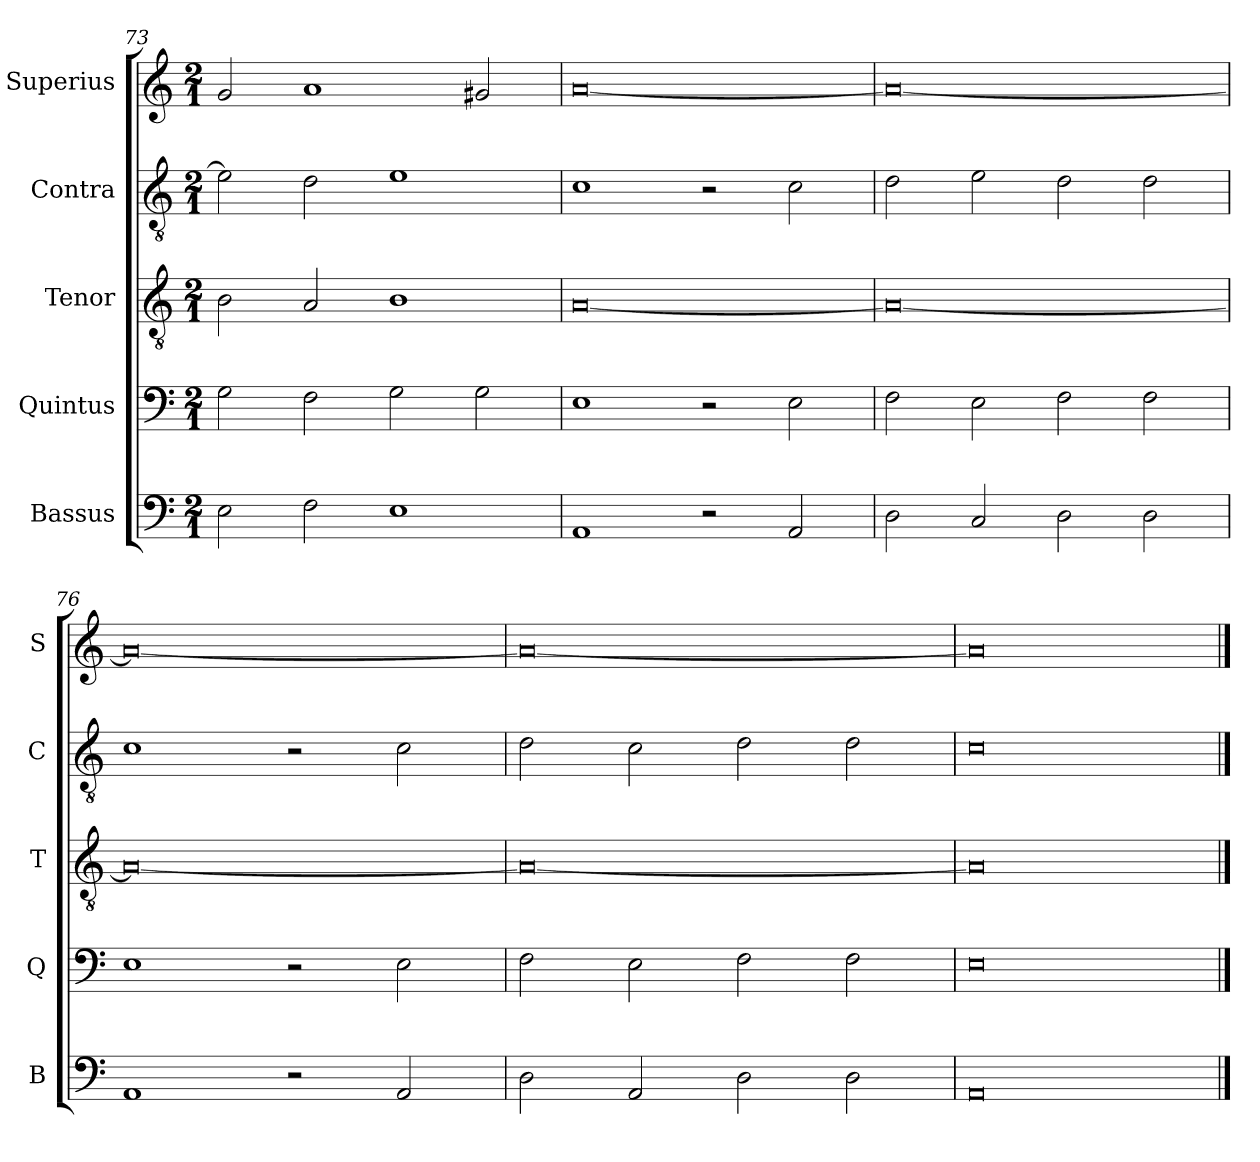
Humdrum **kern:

**kern	**kern	**kern	**kern	**kern
*part5	*part4	*part3	*part2	*part1
*staff5	*staff4	*staff3	*staff2	*staff1
*I"Bassus	*I"Quintus	*I"Tenor	*I"Contra	*I"Superius
*I'B	*I'Q	*I'T	*I'C	*I'S
*clefF4	*clefF4	*clefGv2	*clefGv2	*clefG2
*k[]	*k[]	*k[]	*k[]	*k[]
*M2/1	*M2/1	*M2/1	*M2/1	*M2/1
=73	=73	=73	=73	=73
2E\	2G\	2B\	2e\]	2g/
2F\	2F\	2A/	2d\	1a
1E	2G\	1B	1e	.
.	2G\	.	.	2g#X/
=74	=74	=74	=74	=74
1AA	1E	[0A	1c	[0a
2r	2r	.	2r	.
2AA/	2E\	.	2c\	.
=75	=75	=75	=75	=75
2D\	2F\	0A_	2d\	0a_
2C/	2E\	.	2e\	.
2D\	2F\	.	2d\	.
2D\	2F\	.	2d\	.
=76	=76	=76	=76	=76
1AA	1E	0A_	1c	0a_
2r	2r	.	2r	.
2AA/	2E\	.	2c\	.
=77	=77	=77	=77	=77
2D\	2F\	0A_	2d\	0a_
2AA/	2E\	.	2c\	.
2D\	2F\	.	2d\	.
2D\	2F\	.	2d\	.
=78	=78	=78	=78	=78
0AA	0E	0A]	0c	0a]
==	==	==	==	==
*-	*-	*-	*-	*-
